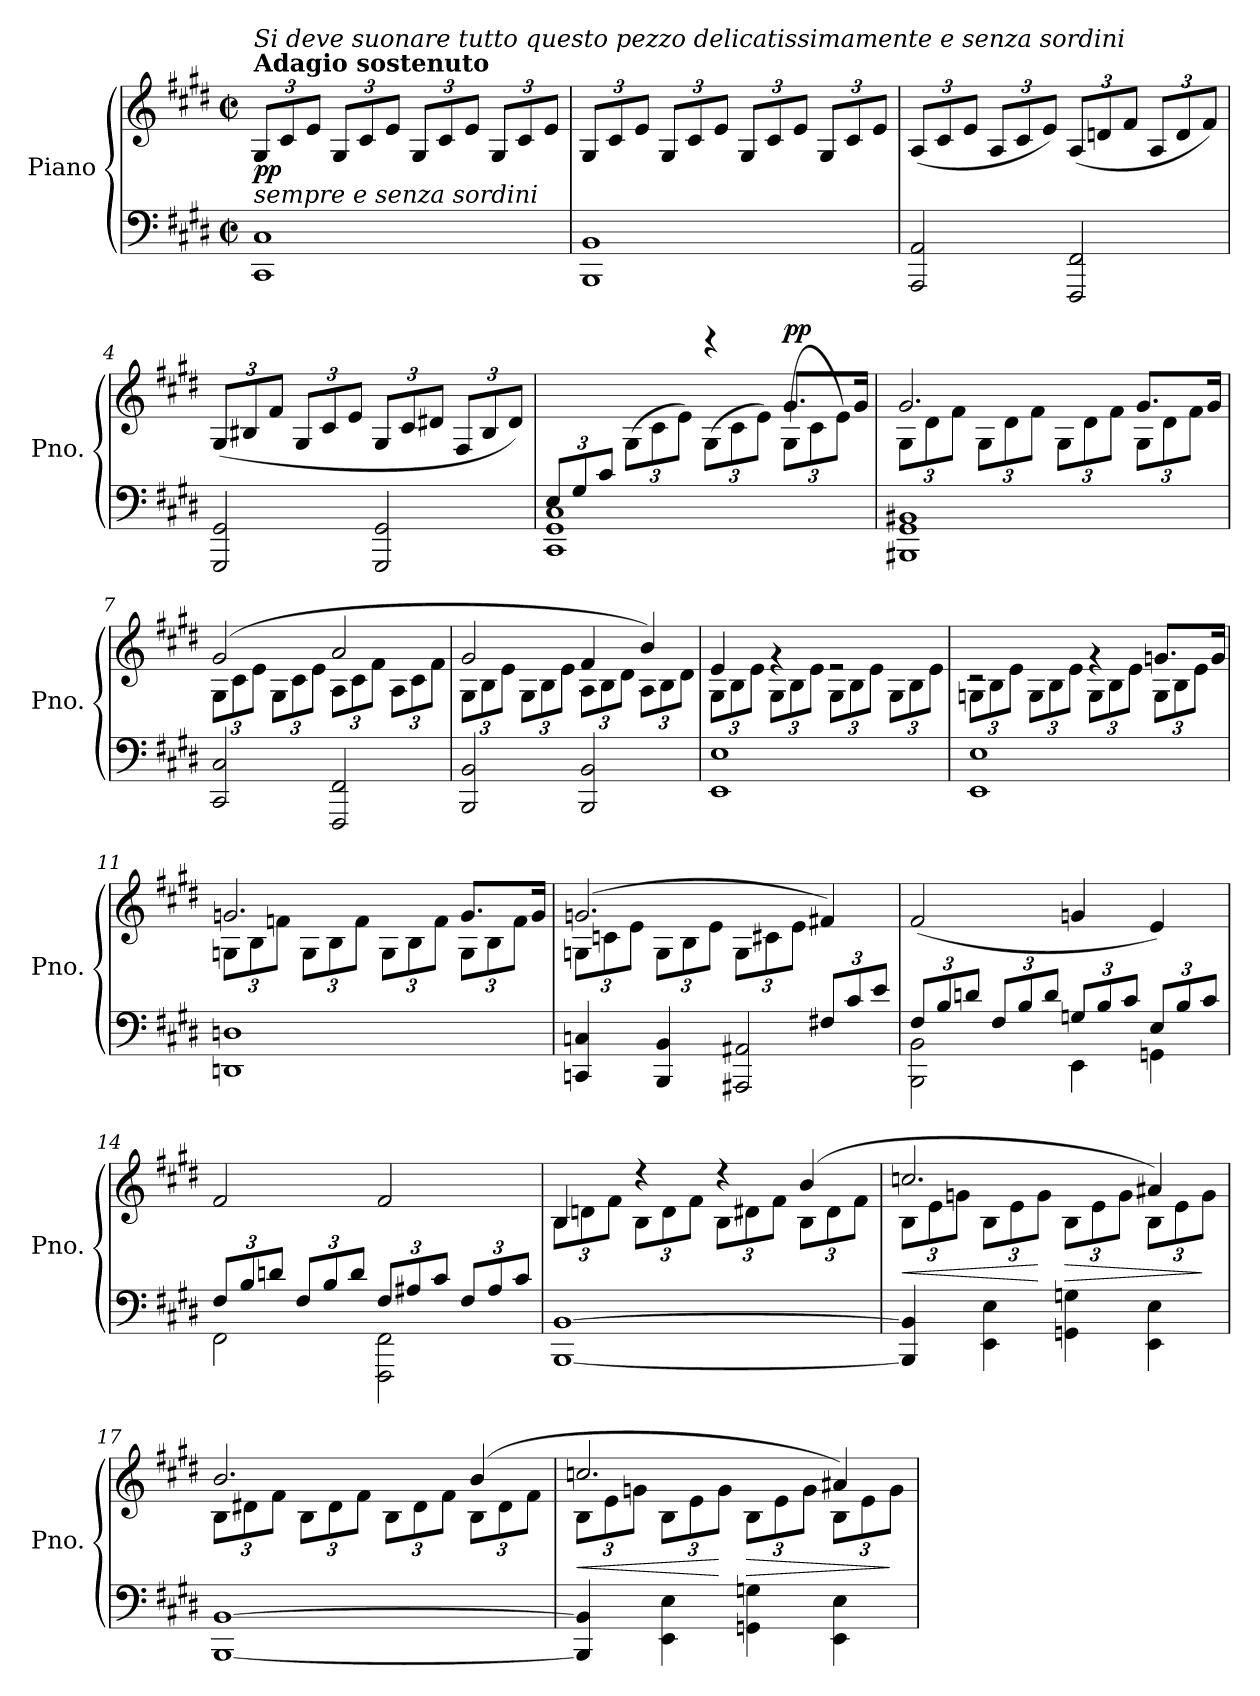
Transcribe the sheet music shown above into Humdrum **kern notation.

**kern	**kern	**dynam
*part1	*part1	*part1
*staff2	*staff1	*staff1/2
*I"Piano	*	*
*I'Pno.	*	*
*clefF4	*clefG2	*
*k[f#c#g#d#]	*k[f#c#g#d#]	*
*M2/2	*M2/2	*
*met(c|)	*met(c|)	*
*	*Xbrackettup	*
=1	=1	=1
!	!LO:TX:a:B:t=Adagio sostenuto	!
!	!LO:TX:a:i:t=Si deve suonare tutto questo pezzo delicatissimamente e senza sordini	!
!	!LO:TX:b:i:t=sempre        e senza sordini	!
!	!	!LO:DY:b
1CC# 1C#	12G#/L	pp
.	12c#/	.
.	12e/J	.
.	12G#/L	.
.	12c#/	.
.	12e/J	.
.	12G#/L	.
.	12c#/	.
.	12e/J	.
.	12G#/L	.
.	12c#/	.
.	12e/J	.
=2	=2	=2
1BBB 1BB	12G#/L	.
.	12c#/	.
.	12e/J	.
.	12G#/L	.
.	12c#/	.
.	12e/J	.
.	12G#/L	.
.	12c#/	.
.	12e/J	.
.	12G#/L	.
.	12c#/	.
.	12e/J	.
=3	=3	=3
2AAA/ 2AA/	(<12A/L	.
.	12c#/	.
.	12e/J	.
.	12A/L	.
.	12c#/	.
.	12e/J)	.
2FFF#/ 2FF#/	(<12A/L	.
.	12dn/	.
.	12f#/J	.
.	12A/L	.
.	12d/	.
.	12f#/J)	.
!!LO:LB:g=z
=4	=4	=4
2GGG#/ 2GG#/	(<12G#/L	.
.	12B#X/	.
.	12f#/J	.
.	12G#/L	.
.	12c#/	.
.	12e/J	.
2GGG#/ 2GG#/	12G#/L	.
.	12c#/	.
.	12d#X/J	.
.	12F#/L	.
.	12B#/	.
.	12d#/J)	.
=5	=5	=5
*Xbrackettup	*	*
*^	*^	*
12E/L	1CC# 1GG# 1C#	4ryy	2ryy	.
12G#/	.	.	.	.
12c#/J	.	.	.	.
2.ryy	.	(>12G#\L	.	.
.	.	12c#\	.	.
.	.	12e\J)	.	.
.	.	(>12G#\L	4reee	.
.	.	12c#\	.	.
.	.	12e\J)	.	.
!	!	!	!	!LO:DY:a
.	.	(>12G#\L	8.g#/L	pp
.	.	12c#\	.	.
.	.	12e\J)	.	.
.	.	.	16g#/Jk	.
*v	*v	*	*	*
=6	=6	=6	=6
1BBB#X 1GG# 1BB#X	2.g#/	12G#\L	.
.	.	12d#\	.
.	.	12f#\J	.
.	.	12G#\L	.
.	.	12d#\	.
.	.	12f#\J	.
.	.	12G#\L	.
.	.	12d#\	.
.	.	12f#\J	.
.	8.g#/L	12G#\L	.
.	.	12d#\	.
.	.	12f#\J	.
.	16g#/Jk	.	.
=7	=7	=7	=7
2CC#/ 2C#/	(>2g#/	12G#\L	.
.	.	12c#\	.
.	.	12e\J	.
.	.	12G#\L	.
.	.	12c#\	.
.	.	12e\J	.
2FFF#/ 2FF#/	2a/	12A\L	.
.	.	12c#\	.
.	.	12f#\J	.
.	.	12A\L	.
.	.	12c#\	.
.	.	12f#\J	.
!!LO:LB:g=z	!!
=8	=8	=8	=8
2BBB/ 2BB/	2g#/	12G#\L	.
.	.	12B\	.
.	.	12e\J	.
.	.	12G#\L	.
.	.	12B\	.
.	.	12e\J	.
2BBB/ 2BB/	4f#/	12A\L	.
.	.	12B\	.
.	.	12d#\J	.
.	4b/)	12A\L	.
.	.	12B\	.
.	.	12d#\J	.
=9	=9	=9	=9
1EE 1E	4e/	12G#\L	.
.	.	12B\	.
.	.	12e\J	.
.	4rg	12G#\L	.
.	.	12B\	.
.	.	12e\J	.
.	2re	12G#\L	.
.	.	12B\	.
.	.	12e\J	.
.	.	12G#\L	.
.	.	12B\	.
.	.	12e\J	.
=10	=10	=10	=10
1EE 1E	2rc	12Gn\L	.
.	.	12B\	.
.	.	12e\J	.
.	.	12G\L	.
.	.	12B\	.
.	.	12e\J	.
.	4rg	12G\L	.
.	.	12B\	.
.	.	12e\J	.
.	8.gn/L	12G\L	.
.	.	12B\	.
.	.	12e\J	.
.	16g/Jk	.	.
=11	=11	=11	=11
1DDn 1Dn	2.gn/	12Gn\L	.
.	.	12B\	.
.	.	12fn\J	.
.	.	12G\L	.
.	.	12B\	.
.	.	12f\J	.
.	.	12G\L	.
.	.	12B\	.
.	.	12f\J	.
.	8.g/L	12G\L	.
.	.	12B\	.
.	.	12f\J	.
.	16g/Jk	.	.
!!LO:LB:g=z	!!
=12	=12	=12	=12
*^	*	*	*
2.ryy	4CCn/ 4Cn/	(>2.gn/	12Gn\L	.
.	.	.	12cn\	.
.	.	.	12e\J	.
.	4BBB/ 4BB/	.	12G\L	.
.	.	.	12B\	.
.	.	.	12e\J	.
.	2AAA#X/ 2AA#X/	.	12G\L	.
.	.	.	12c#X\	.
.	.	.	12e\J	.
12F#X/L	.	4f#X/)	4ryy	.
12c#/	.	.	.	.
12e/J	.	.	.	.
*	*	*v	*v	*
=13	=13	=13	=13
12F#/L	2BBB\ 2BB\	(>2f#/	.
12B/	.	.	.
12dn/J	.	.	.
12F#/L	.	.	.
12B/	.	.	.
12d/J	.	.	.
12Gn/L	4EE\	4gn/	.
12B/	.	.	.
12c#/J	.	.	.
12E/L	4GGn\	4e/)	.
12B/	.	.	.
12c#/J	.	.	.
=14	=14	=14	=14
12F#/L	2FF#\	2f#/	.
12B/	.	.	.
12dn/J	.	.	.
12F#/L	.	.	.
12B/	.	.	.
12d/J	.	.	.
12F#/L	2FFF#\ 2FF#\	2f#/	.
12A#X/	.	.	.
12c#/J	.	.	.
12F#/L	.	.	.
12A#/	.	.	.
12c#/J	.	.	.
*v	*v	*	*
=15	=15	=15
*	*^	*
[1BBB [1BB	4B/	12B\L	.
.	.	12dn\	.
.	.	12f#\J	.
.	4r	12B\L	.
.	.	12d\	.
.	.	12f#\J	.
.	4r	12B\L	.
.	.	12d#X\	.
.	.	12f#\J	.
.	(>4b/	12B\L	.
.	.	12d#\	.
.	.	12f#\J	.
!!LO:LB:g=z	!!
=16	=16	=16	=16
!	!	!	!LO:HP:b
4BBB/] 4BB/]	2.ccn/	12B\L	<
.	.	12e\	.
.	.	12gn\J	.
4EE\ 4E\	.	12B\L	.
.	.	12e\	.
.	.	12g\J	[
!	!	!	!LO:HP:b
4GGn\ 4Gn\	.	12B\L	>
.	.	12e\	.
.	.	12g\J	.
4EE\ 4E\	4a#X/)	12B\L	.
.	.	12e\	.
.	.	12g\J	]
=17	=17	=17	=17
[1BBB [1BB	2.b/	12B\L	.
.	.	12d#X\	.
.	.	12f#\J	.
.	.	12B\L	.
.	.	12d#\	.
.	.	12f#\J	.
.	.	12B\L	.
.	.	12d#\	.
.	.	12f#\J	.
.	(>4b/	12B\L	.
.	.	12d#\	.
.	.	12f#\J	.
=18	=18	=18	=18
!	!	!	!LO:HP:b
4BBB/] 4BB/]	2.ccn/	12B\L	<
.	.	12e\	.
.	.	12gn\J	.
4EE\ 4E\	.	12B\L	.
.	.	12e\	.
.	.	12g\J	[
!	!	!	!LO:HP:b
4GGn\ 4Gn\	.	12B\L	>
.	.	12e\	.
.	.	12g\J	.
4EE\ 4E\	4a#X/)	12B\L	.
.	.	12e\	.
.	.	12g\J	]
*	*v	*v	*
=	=	=
*-	*-	*-
